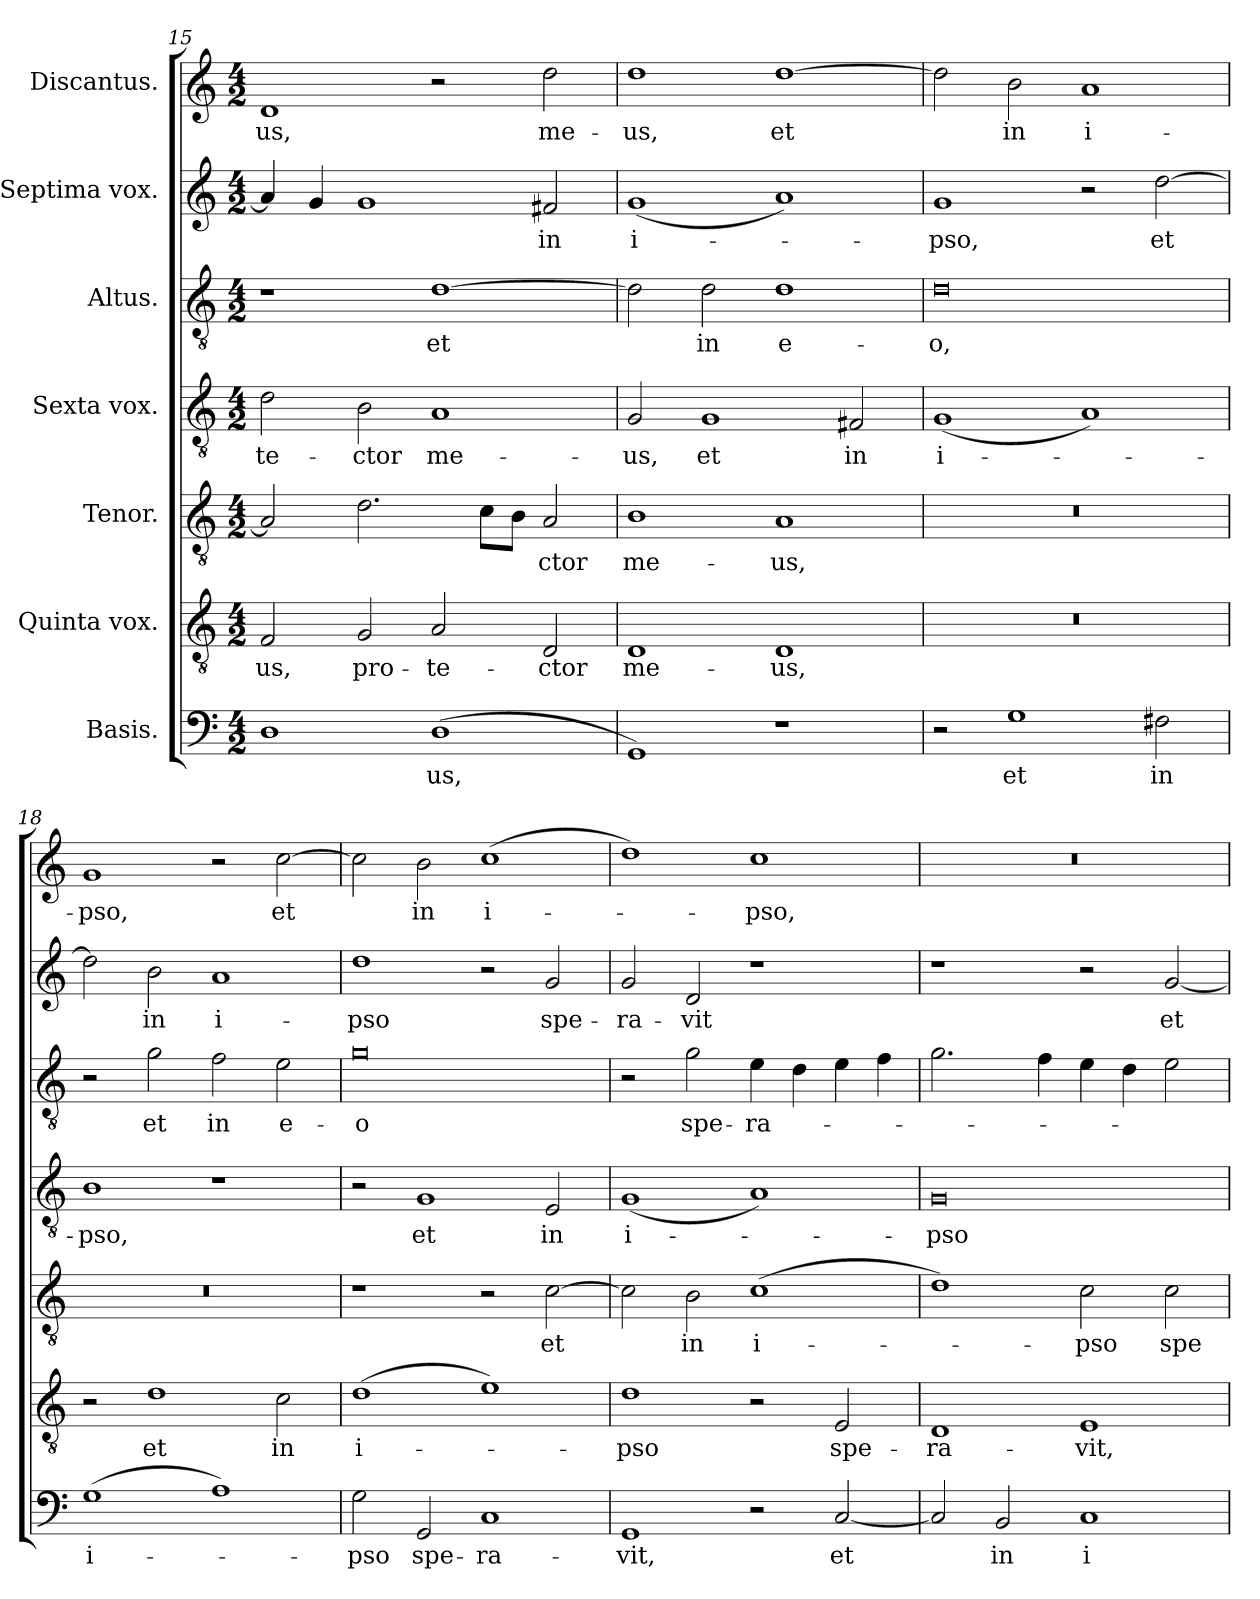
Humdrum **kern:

**kern	**text	**kern	**text	**kern	**text	**kern	**text	**kern	**text	**kern	**text	**kern	**text
*part7	*part7	*part6	*part6	*part5	*part5	*part4	*part4	*part3	*part3	*part2	*part2	*part1	*part1
*staff7	*staff7	*staff6	*staff6	*staff5	*staff5	*staff4	*staff4	*staff3	*staff3	*staff2	*staff2	*staff1	*staff1
*I"Basis.	*	*I"Quinta vox.	*	*I"Tenor.	*	*I"Sexta vox.	*	*I"Altus.	*	*I"Septima vox.	*	*I"Discantus.	*
*clefF4	*	*clefGv2	*	*clefGv2	*	*clefGv2	*	*clefGv2	*	*clefG2	*	*clefG2	*
*k[]	*	*k[]	*	*k[]	*	*k[]	*	*k[]	*	*k[]	*	*k[]	*
*M4/2	*	*M4/2	*	*M4/2	*	*M4/2	*	*M4/2	*	*M4/2	*	*M4/2	*
=15	=15	=15	=15	=15	=15	=15	=15	=15	=15	=15	=15	=15	=15
!	!	!	!LO:LY:b	!	!	!	!LO:LY:b	!	!	!	!	!	!LO:LY:b
1D	.	2F/	-us,	2A/]	.	2d\	-te-	1r	.	4a/]	.	1d	-us,
.	.	.	.	.	.	.	.	.	.	4g/	.	.	.
!	!	!	!LO:LY:b	!	!	!	!LO:LY:b	!	!	!	!	!	!
.	.	2G/	pro-	2.d\	.	2B\	-ctor	.	.	1g	.	.	.
!	!LO:LY:b	!	!LO:LY:b	!	!	!	!LO:LY:b	!	!LO:LY:b	!	!	!	!
(1D	-us,	2A/	-te-	.	.	1A	me-	[1d	et	.	.	2r	.
.	.	.	.	8c\L	.	.	.	.	.	.	.	.	.
.	.	.	.	8B\J	.	.	.	.	.	.	.	.	.
!	!	!	!LO:LY:b	!	!LO:LY:b	!	!	!	!	!	!LO:LY:b	!	!LO:LY:b
.	.	2D/	-ctor	2A/	-ctor	.	.	.	.	2f#X/	in	2dd\	me-
=16	=16	=16	=16	=16	=16	=16	=16	=16	=16	=16	=16	=16	=16
!	!	!	!LO:LY:b	!	!LO:LY:b	!	!LO:LY:b	!	!	!	!LO:LY:b	!	!LO:LY:b
1GG)	.	1D	me-	1B	me-	2G/	-us,	2d\]	.	(1g	i-	1dd	-us,
!	!	!	!	!	!	!	!LO:LY:b	!	!LO:LY:b	!	!	!	!
.	.	.	.	.	.	1G	et	2d\	in	.	.	.	.
!	!	!	!LO:LY:b	!	!LO:LY:b	!	!	!	!LO:LY:b	!	!	!	!LO:LY:b
1r	.	1D	-us,	1A	-us,	.	.	1d	e-	1a)	.	[1dd	et
!	!	!	!	!	!	!	!LO:LY:b	!	!	!	!	!	!
.	.	.	.	.	.	2F#X/	in	.	.	.	.	.	.
=17	=17	=17	=17	=17	=17	=17	=17	=17	=17	=17	=17	=17	=17
!	!	!	!	!	!	!	!LO:LY:b	!	!LO:LY:b	!	!LO:LY:b	!	!
2r	.	0r	.	0r	.	(>1G	i-	0d	-o,	1g	-pso,	2dd\]	.
!	!LO:LY:b	!	!	!	!	!	!	!	!	!	!	!	!LO:LY:b
1G	et	.	.	.	.	.	.	.	.	.	.	2b\	in
!	!	!	!	!	!	!	!	!	!	!	!	!	!LO:LY:b
.	.	.	.	.	.	1A)	.	.	.	2r	.	1a	i-
!	!LO:LY:b	!	!	!	!	!	!	!	!	!	!LO:LY:b	!	!
2F#X\	in	.	.	.	.	.	.	.	.	[2dd\	et	.	.
!!LO:LB:g=z
=18	=18	=18	=18	=18	=18	=18	=18	=18	=18	=18	=18	=18	=18
!	!LO:LY:b	!	!	!	!	!	!LO:LY:b	!	!	!	!	!	!LO:LY:b
(1G	i-	2r	.	0r	.	1B	-pso,	2r	.	2dd\]	.	1g	-pso,
!	!	!	!LO:LY:b	!	!	!	!	!	!LO:LY:b	!	!LO:LY:b	!	!
.	.	1d	et	.	.	.	.	2g\	et	2b\	in	.	.
!	!	!	!	!	!	!	!	!	!LO:LY:b	!	!LO:LY:b	!	!
1A)	.	.	.	.	.	1r	.	2f\	in	1a	i-	2r	.
!	!	!	!LO:LY:b	!	!	!	!	!	!LO:LY:b	!	!	!	!LO:LY:b
.	.	2c\	in	.	.	.	.	2e\	e-	.	.	[2cc\	et
=19	=19	=19	=19	=19	=19	=19	=19	=19	=19	=19	=19	=19	=19
!	!LO:LY:b	!	!LO:LY:b	!	!	!	!	!	!LO:LY:b	!	!LO:LY:b	!	!
2G\	-pso	(1d	i-	1r	.	2r	.	0g	-o	1dd	-pso	2cc\]	.
!	!LO:LY:b	!	!	!	!	!	!LO:LY:b	!	!	!	!	!	!LO:LY:b
2GG/	spe-	.	.	.	.	1G	et	.	.	.	.	2b\	in
!	!LO:LY:b	!	!	!	!	!	!	!	!	!	!	!	!LO:LY:b
1C	-ra-	1e)	.	2r	.	.	.	.	.	2r	.	(1cc	i-
!	!	!	!	!	!LO:LY:b	!	!LO:LY:b	!	!	!	!LO:LY:b	!	!
.	.	.	.	[2c\	et	2E/	in	.	.	2g/	spe-	.	.
=20	=20	=20	=20	=20	=20	=20	=20	=20	=20	=20	=20	=20	=20
!	!LO:LY:b	!	!LO:LY:b	!	!	!	!LO:LY:b	!	!	!	!LO:LY:b	!	!
1GG	-vit,	1d	-pso	2c\]	.	(>1G	i-	2r	.	2g/	-ra-	1dd)	.
!	!	!	!	!	!LO:LY:b	!	!	!	!LO:LY:b	!	!LO:LY:b	!	!
.	.	.	.	2B\	in	.	.	2g\	spe-	2d/	-vit	.	.
!	!	!	!	!	!LO:LY:b	!	!	!	!LO:LY:b	!	!	!	!LO:LY:b
2r	.	2r	.	(1c	i-	1A)	.	4e\	-ra-	1r	.	1cc	-pso,
.	.	.	.	.	.	.	.	4d\	.	.	.	.	.
!	!LO:LY:b	!	!LO:LY:b	!	!	!	!	!	!	!	!	!	!
[2C/	et	2E/	spe-	.	.	.	.	4e\	.	.	.	.	.
.	.	.	.	.	.	.	.	4f\	.	.	.	.	.
=21	=21	=21	=21	=21	=21	=21	=21	=21	=21	=21	=21	=21	=21
!	!	!	!LO:LY:b	!	!	!	!LO:LY:b	!	!	!	!	!	!
2C/]	.	1D	-ra-	1d)	.	0G	-pso	2.g\	.	1r	.	0r	.
!	!LO:LY:b	!	!	!	!	!	!	!	!	!	!	!	!
2BB/	in	.	.	.	.	.	.	.	.	.	.	.	.
.	.	.	.	.	.	.	.	4f\	.	.	.	.	.
!	!LO:LY:b	!	!LO:LY:b	!	!LO:LY:b	!	!	!	!	!	!	!	!
1C	i-	1E	-vit,	2c\	-pso	.	.	4e\	.	2r	.	.	.
.	.	.	.	.	.	.	.	4d\	.	.	.	.	.
!	!	!	!	!	!LO:LY:b	!	!	!	!	!	!LO:LY:b	!	!
.	.	.	.	2c\	spe-	.	.	2e\	.	[2g/	et	.	.
=	=	=	=	=	=	=	=	=	=	=	=	=	=
*-	*-	*-	*-	*-	*-	*-	*-	*-	*-	*-	*-	*-	*-
